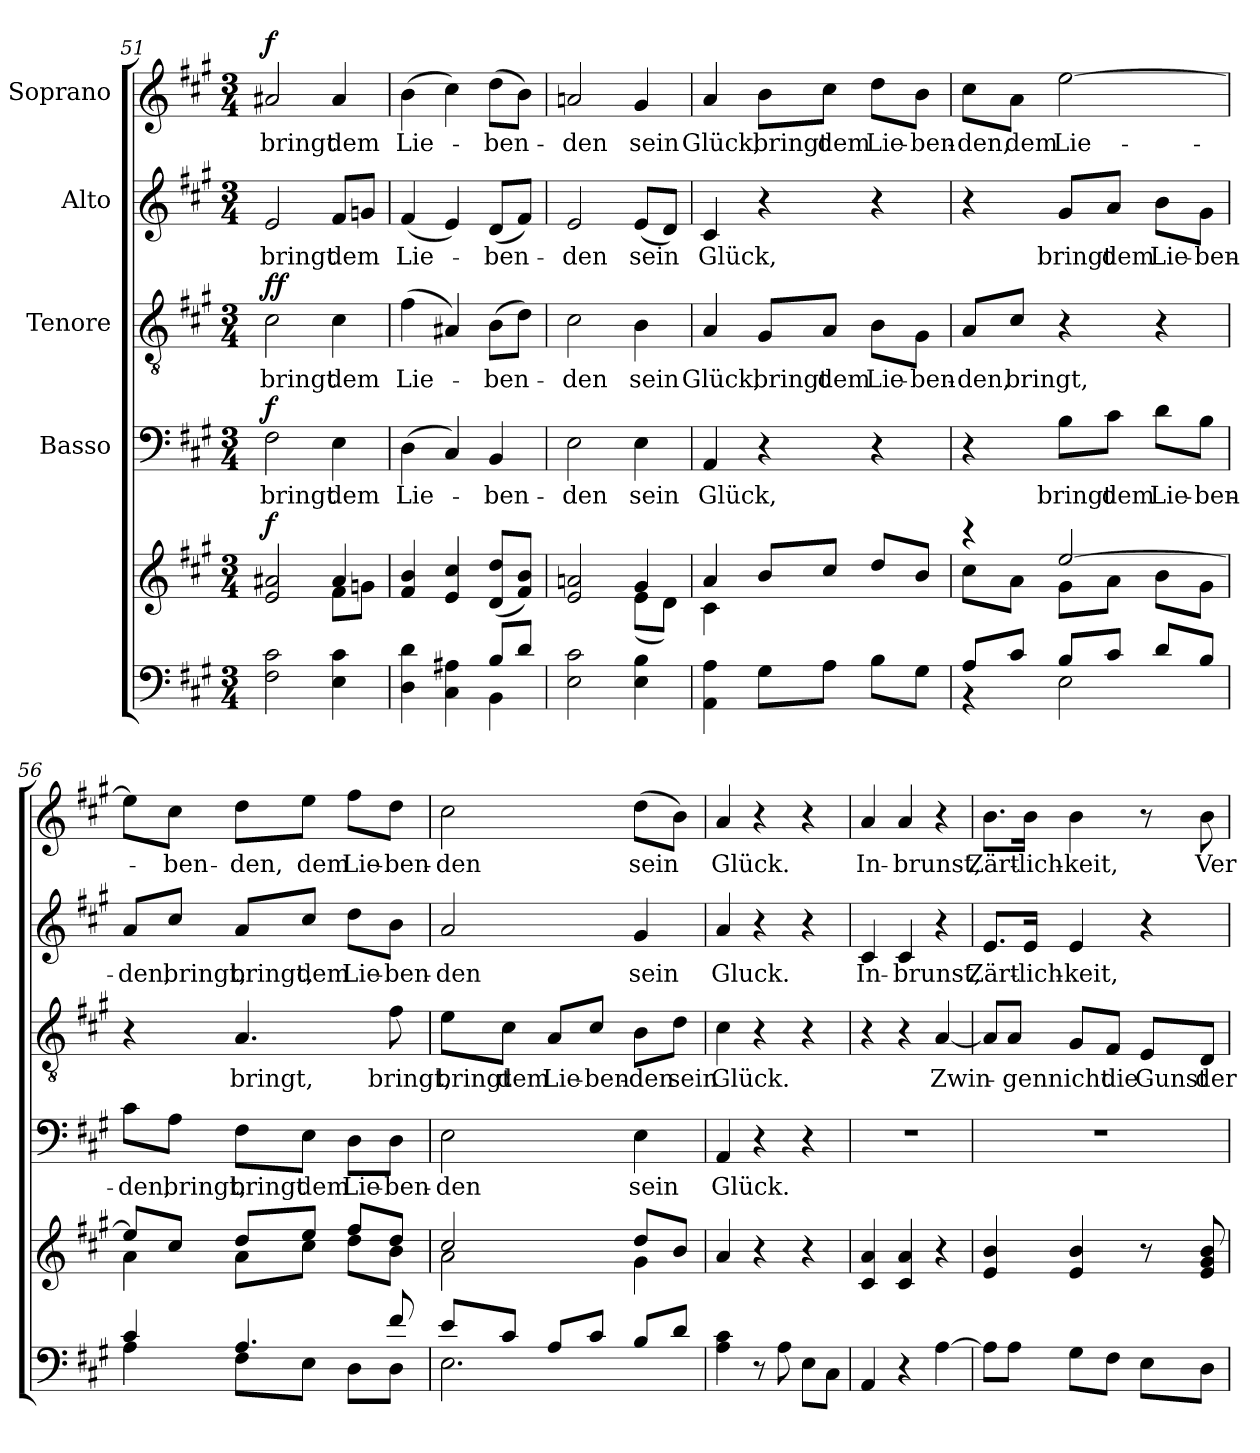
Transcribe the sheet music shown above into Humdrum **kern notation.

**kern	**kern	**dynam	**kern	**text	**dynam	**kern	**text	**dynam	**kern	**text	**kern	**text	**dynam
*part6	*part5	*part5	*part4	*part4	*part4	*part3	*part3	*part3	*part2	*part2	*part1	*part1	*part1
*staff6	*staff5	*staff5	*staff4	*staff4	*staff4	*staff3	*staff3	*staff3	*staff2	*staff2	*staff1	*staff1	*staff1
*	*	*	*I"Basso	*	*	*I"Tenore	*	*	*I"Alto	*	*I"Soprano	*	*
!!LO:PB:g=z
*clefF4	*clefG2	*	*clefF4	*	*	*clefGv2	*	*	*clefG2	*	*clefG2	*	*
*k[f#c#g#]	*k[f#c#g#]	*	*k[f#c#g#]	*	*	*k[f#c#g#]	*	*	*k[f#c#g#]	*	*k[f#c#g#]	*	*
*A:	*A:	*	*A:	*	*	*A:	*	*	*A:	*	*A:	*	*
*M3/4	*M3/4	*	*M3/4	*	*	*M3/4	*	*	*M3/4	*	*M3/4	*	*
=51	=51	=51	=51	=51	=51	=51	=51	=51	=51	=51	=51	=51	=51
*	*^	*	*	*	*	*	*	*	*	*	*	*	*
!	!	!	!LO:DY:a	!	!LO:LY:b	!LO:DY:a	!	!LO:LY:b	!LO:DY:a	!	!LO:LY:b	!	!LO:LY:b	!
!	!	!	!	!	!	!	!	!	!LO:DY:n=1:a	!	!	!	!	!LO:DY:a
2F#\ 2c#\	2e/ 2a#X/	2ryy	f	2F#\	bringt	f	2c#\	bringt	f f	2e/	bringt	2a#X/	bringt	f
!	!	!	!	!	!LO:LY:b	!	!	!LO:LY:b	!	!	!LO:LY:b	!	!LO:LY:b	!
4E\ 4c#\	4a#/	8f#\L	.	4E\	dem	.	4c#\	dem	.	8f#/L	dem	4a#/	dem	.
.	.	8gn\J	.	.	.	.	.	.	.	8gn/J	.	.	.	.
=52	=52	=52	=52	=52	=52	=52	=52	=52	=52	=52	=52	=52	=52	=52
*^	*	*	*	*	*	*	*	*	*	*	*	*	*	*
!	!	!	!	!	!	!LO:LY:b	!	!	!LO:LY:b	!	!	!LO:LY:b	!	!LO:LY:b	!
*	*	*v	*v	*	*	*	*	*	*	*	*	*	*	*	*
4D\ 4d\	2ryy	4f#/ 4b/	.	(>4D\	Lie-	.	(>4f#\	Lie-	.	(<4f#/	Lie-	(>4b\	Lie-	.
4C#\ 4A#X\	.	4e/ 4cc#/	.	4C#/)	.	.	4A#X/)	.	.	4e/)	.	4cc#\)	.	.
!	!	!	!	!	!LO:LY:b	!	!	!LO:LY:b	!	!	!LO:LY:b	!	!LO:LY:b	!
8B/L	4BB\	(<8d/ 8dd/L	.	4BB/	-ben-	.	(>8B\L	-ben-	.	(<8d/L	-ben-	(>8dd\L	-ben-	.
8d/J	.	8f#/ 8b/J)	.	.	.	.	8d\J)	.	.	8f#/J)	.	8b\J)	.	.
*v	*v	*	*	*	*	*	*	*	*	*	*	*	*	*
=53	=53	=53	=53	=53	=53	=53	=53	=53	=53	=53	=53	=53	=53
*	*^	*	*	*	*	*	*	*	*	*	*	*	*
!	!	!	!	!	!LO:LY:b	!	!	!LO:LY:b	!	!	!LO:LY:b	!	!LO:LY:b	!
2E\ 2c#\	2e/ 2an/	2ryy	.	2E\	-den	.	2c#\	-den	.	2e/	-den	2an/	-den	.
!	!	!	!	!	!LO:LY:b	!	!	!LO:LY:b	!	!	!LO:LY:b	!	!LO:LY:b	!
4E\ 4B\	4g#/	(<8e\L	.	4E\	sein	.	4B\	sein	.	(<8e/L	sein	4g#/	sein	.
.	.	8d\J)	.	.	.	.	.	.	.	8d/J)	.	.	.	.
=54	=54	=54	=54	=54	=54	=54	=54	=54	=54	=54	=54	=54	=54	=54
!	!	!	!	!	!LO:LY:b	!	!	!LO:LY:b	!	!	!LO:LY:b	!	!LO:LY:b	!
4AA\ 4A\	4a/	4c#\	.	4AA/	Glück,	.	4A/	Glück,	.	4c#/	Glück,	4a/	Glück,	.
!	!	!	!	!	!	!	!	!LO:LY:b	!	!	!	!	!LO:LY:b	!
8G#\L	8b/L	2ryy	.	4r	.	.	8G#/L	bringt	.	4r	.	8b\L	bringt	.
!	!	!	!	!	!	!	!	!LO:LY:b	!	!	!	!	!LO:LY:b	!
8A\J	8cc#/J	.	.	.	.	.	8A/J	dem	.	.	.	8cc#\J	dem	.
!	!	!	!	!	!	!	!	!LO:LY:b	!	!	!	!	!LO:LY:b	!
8B\L	8dd/L	.	.	4r	.	.	8B\L	Lie-	.	4r	.	8dd\L	Lie-	.
!	!	!	!	!	!	!	!	!LO:LY:b	!	!	!	!	!LO:LY:b	!
8G#\J	8b/J	.	.	.	.	.	8G#\J	-ben-	.	.	.	8b\J	-ben-	.
=55	=55	=55	=55	=55	=55	=55	=55	=55	=55	=55	=55	=55	=55	=55
*^	*	*	*	*	*	*	*	*	*	*	*	*	*	*
!	!	!	!	!	!	!	!	!	!LO:LY:b	!	!	!	!	!LO:LY:b	!
8A/L	4r	4rccc	8cc#\L	.	4r	.	.	8A/L	-den,	.	4r	.	8cc#\L	-den,	.
!	!	!	!	!	!	!	!	!	!LO:LY:b	!	!	!	!	!LO:LY:b	!
8c#/J	.	.	8a\J	.	.	.	.	8c#/J	bringt,	.	.	.	8a\J	dem	.
!	!	!	!	!	!	!LO:LY:b	!	!	!	!	!	!LO:LY:b	!	!LO:LY:b	!
8B/L	2E\	[2ee/	8g#\L	.	8B\L	bringt	.	4r	.	.	8g#/L	bringt	[2ee\	Lie-	.
!	!	!	!	!	!	!LO:LY:b	!	!	!	!	!	!LO:LY:b	!	!	!
8c#/J	.	.	8a\J	.	8c#\J	dem	.	.	.	.	8a/J	dem	.	.	.
!	!	!	!	!	!	!LO:LY:b	!	!	!	!	!	!LO:LY:b	!	!	!
8d/L	.	.	8b\L	.	8d\L	Lie-	.	4r	.	.	8b\L	Lie-	.	.	.
!	!	!	!	!	!	!LO:LY:b	!	!	!	!	!	!LO:LY:b	!	!	!
8B/J	.	.	8g#\J	.	8B\J	-ben-	.	.	.	.	8g#\J	-ben-	.	.	.
!!LO:LB:g=z
=56	=56	=56	=56	=56	=56	=56	=56	=56	=56	=56	=56	=56	=56	=56	=56
!	!	!	!	!	!	!LO:LY:b	!	!	!	!	!	!LO:LY:b	!	!	!
4c#/	4A\	8ee/L]	4a\	.	8c#\L	-den,	.	4r	.	.	8a/L	-den,	8ee\L]	.	.
!	!	!	!	!	!	!LO:LY:b	!	!	!	!	!	!LO:LY:b	!	!LO:LY:b	!
.	.	8cc#/J	.	.	8A\J	bringt,	.	.	.	.	8cc#/J	bringt,	8cc#\J	-ben-	.
!	!	!	!	!	!	!LO:LY:b	!	!	!LO:LY:b	!	!	!LO:LY:b	!	!LO:LY:b	!
4.A/	8F#\L	8dd/L	8a\L	.	8F#\L	bringt	.	4.A/	bringt,	.	8a/L	bringt,	8dd\L	-den,	.
!	!	!	!	!	!	!LO:LY:b	!	!	!	!	!	!LO:LY:b	!	!LO:LY:b	!
.	8E\J	8ee/J	8cc#\J	.	8E\J	dem	.	.	.	.	8cc#/J	dem	8ee\J	dem	.
!	!	!	!	!	!	!LO:LY:b	!	!	!	!	!	!LO:LY:b	!	!LO:LY:b	!
.	8D\L	8ff#/L	8dd\L	.	8D\L	Lie-	.	.	.	.	8dd\L	Lie-	8ff#\L	Lie-	.
!	!	!	!	!	!	!LO:LY:b	!	!	!LO:LY:b	!	!	!LO:LY:b	!	!LO:LY:b	!
8f#/	8D\J	8dd/J	8b\J	.	8D\J	-ben-	.	8f#\	bringt,	.	8b\J	-ben-	8dd\J	-ben-	.
=57	=57	=57	=57	=57	=57	=57	=57	=57	=57	=57	=57	=57	=57	=57	=57
!	!	!	!	!	!	!LO:LY:b	!	!	!LO:LY:b	!	!	!LO:LY:b	!	!LO:LY:b	!
8e/L	2.E\	2cc#/	2a\	.	2E\	-den	.	8e\L	bringt	.	2a/	-den	2cc#\	-den	.
!	!	!	!	!	!	!	!	!	!LO:LY:b	!	!	!	!	!	!
8c#/J	.	.	.	.	.	.	.	8c#\J	dem	.	.	.	.	.	.
!	!	!	!	!	!	!	!	!	!LO:LY:b	!	!	!	!	!	!
8A/L	.	.	.	.	.	.	.	8A/L	Lie-	.	.	.	.	.	.
!	!	!	!	!	!	!	!	!	!LO:LY:b	!	!	!	!	!	!
8c#/J	.	.	.	.	.	.	.	8c#/J	-ben-	.	.	.	.	.	.
!	!	!	!	!	!	!LO:LY:b	!	!	!LO:LY:b	!	!	!LO:LY:b	!	!LO:LY:b	!
8B/L	.	8dd/L	4g#\	.	4E\	sein	.	8B\L	-den	.	4g#/	sein	(>8dd\L	sein	.
!	!	!	!	!	!	!	!	!	!LO:LY:b	!	!	!	!	!	!
8d/J	.	8b/J	.	.	.	.	.	8d\J	sein	.	.	.	8b\J)	.	.
*v	*v	*	*	*	*	*	*	*	*	*	*	*	*	*	*
*	*v	*v	*	*	*	*	*	*	*	*	*	*	*	*
=58	=58	=58	=58	=58	=58	=58	=58	=58	=58	=58	=58	=58	=58
!	!	!	!	!LO:LY:b	!	!	!LO:LY:b	!	!	!LO:LY:b	!	!LO:LY:b	!
4A\ 4c#\	4a/	.	4AA/	Glück.	.	4c#\	Glück.	.	4a/	Gluck.	4a/	Glück.	.
8r	4r	.	4r	.	.	4r	.	.	4r	.	4r	.	.
8A\	.	.	.	.	.	.	.	.	.	.	.	.	.
8E\L	4r	.	4r	.	.	4r	.	.	4r	.	4r	.	.
8C#\J	.	.	.	.	.	.	.	.	.	.	.	.	.
=59	=59	=59	=59	=59	=59	=59	=59	=59	=59	=59	=59	=59	=59
!	!	!	!	!	!	!	!	!	!	!LO:LY:b	!	!LO:LY:b	!
4AA/	4c#/ 4a/	.	2.r	.	.	4r	.	.	4c#/	In-	4a/	In-	.
!	!	!	!	!	!	!	!	!	!	!LO:LY:b	!	!LO:LY:b	!
4r	4c#/ 4a/	.	.	.	.	4r	.	.	4c#/	-brunst,	4a/	-brunst,	.
!	!	!	!	!	!	!	!LO:LY:b	!	!	!	!	!	!
[4A\	4r	.	.	.	.	[4A/	Zwin-	.	4r	.	4r	.	.
!!LO:LB:g=z
=60	=60	=60	=60	=60	=60	=60	=60	=60	=60	=60	=60	=60	=60
!	!	!	!	!	!	!	!	!	!	!LO:LY:b	!	!LO:LY:b	!
8A\L]	4e/ 4b/	.	2.r	.	.	8A/L]	.	.	8.e/L	Zärt-	8.b\L	Zärt-	.
!	!	!	!	!	!	!	!LO:LY:b	!	!	!	!	!	!
8A\J	.	.	.	.	.	8A/J	-gen	.	.	.	.	.	.
!	!	!	!	!	!	!	!	!	!	!LO:LY:b	!	!LO:LY:b	!
.	.	.	.	.	.	.	.	.	16e/Jk	-lich-	16b\Jk	-lich-	.
!	!	!	!	!	!	!	!LO:LY:b	!	!	!LO:LY:b	!	!LO:LY:b	!
8G#\L	4e/ 4b/	.	.	.	.	8G#/L	nicht	.	4e/	-keit,	4b\	-keit,	.
!	!	!	!	!	!	!	!LO:LY:b	!	!	!	!	!	!
8F#\J	.	.	.	.	.	8F#/J	die	.	.	.	.	.	.
!	!	!	!	!	!	!	!LO:LY:b	!	!	!	!	!	!
8E\L	8r	.	.	.	.	8E/L	Gunst	.	4r	.	8r	.	.
!	!	!	!	!	!	!	!LO:LY:b	!	!	!	!	!LO:LY:b	!
8D\J	8e/ 8g#/ 8b/	.	.	.	.	8D/J	der	.	.	.	8b\	Ver-	.
=	=	=	=	=	=	=	=	=	=	=	=	=	=
*-	*-	*-	*-	*-	*-	*-	*-	*-	*-	*-	*-	*-	*-
